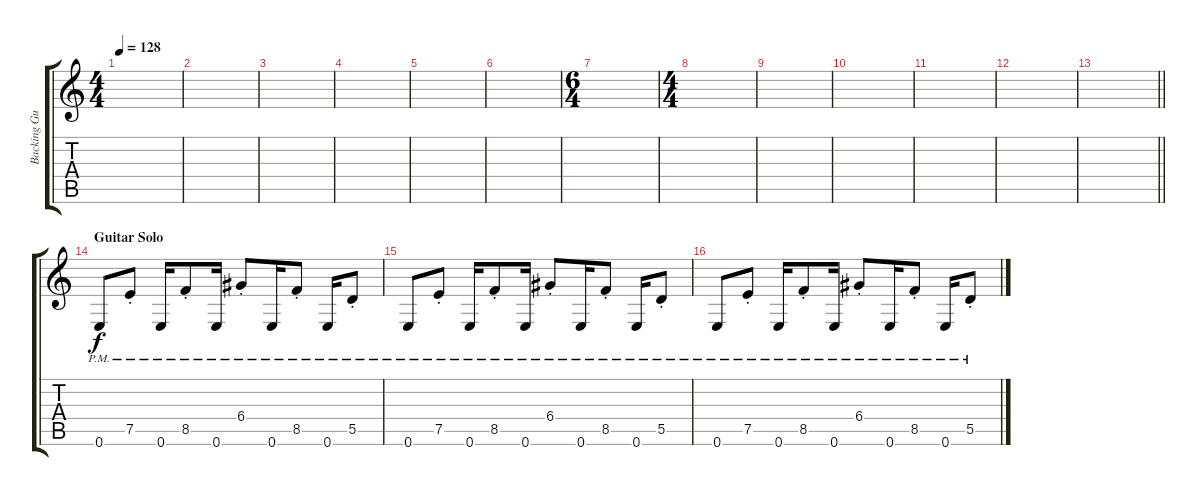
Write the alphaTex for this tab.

\track ("Backing Guitar 2" "Backing Gu") {instrument overdrivenguitar}
\staff {score tabs}
\tuning (E4 B3 G3 D3 A2 E2) {hide}
\ts (4 4)
\tempo 128
\clef g2
\ks c
|
|
|
|
|
|
\ts (6 4)
|
\ts (4 4)
|
|
|
|
|
\barLineRight lightlight
|
\section ("" "Guitar Solo")
0.6{pm}.8 7.5{pm st}.8 0.6{pm}.16 8.5{pm st}.8 0.6{pm}.16 6.4{pm st}.8 0.6{pm}.16 8.5{pm st}.8 0.6{pm}.16 5.5{pm st}.8 |
0.6{pm}.8 7.5{pm st}.8 0.6{pm}.16 8.5{pm st}.8 0.6{pm}.16 6.4{pm st}.8 0.6{pm}.16 8.5{pm st}.8 0.6{pm}.16 5.5{pm st}.8 |
0.6{pm}.8 7.5{pm st}.8 0.6{pm}.16 8.5{pm st}.8 0.6{pm}.16 6.4{pm st}.8 0.6{pm}.16 8.5{pm st}.8 0.6{pm}.16 5.5{pm st}.8
